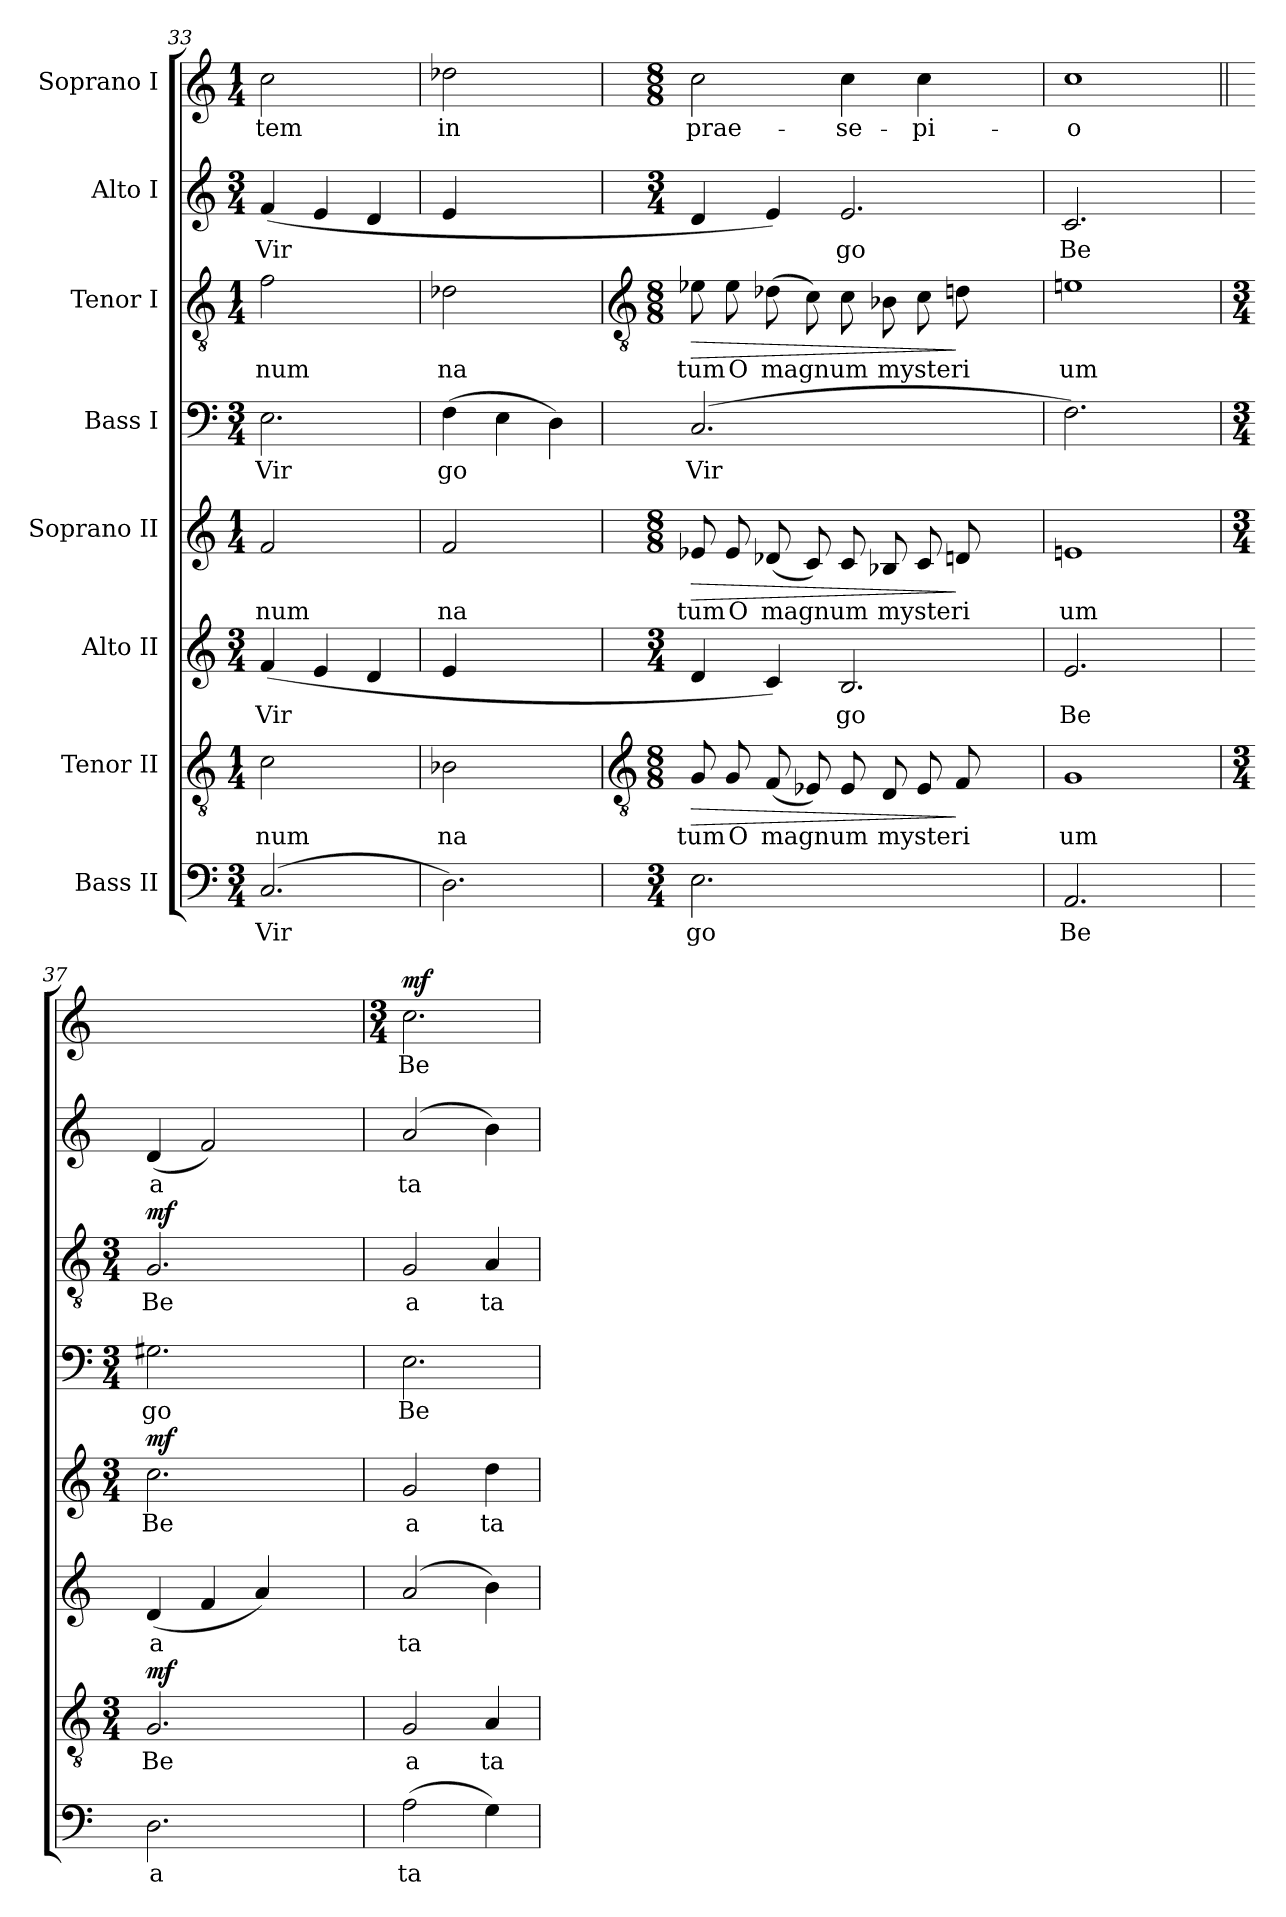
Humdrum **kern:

**kern	**text	**kern	**text	**dynam	**kern	**text	**kern	**text	**dynam	**kern	**text	**kern	**text	**dynam	**kern	**text	**kern	**text	**dynam
*part8	*part8	*part7	*part7	*part7	*part6	*part6	*part5	*part5	*part5	*part4	*part4	*part3	*part3	*part3	*part2	*part2	*part1	*part1	*part1
*staff8	*staff8	*staff7	*staff7	*staff7	*staff6	*staff6	*staff5	*staff5	*staff5	*staff4	*staff4	*staff3	*staff3	*staff3	*staff2	*staff2	*staff1	*staff1	*staff1
*I"Bass II	*	*I"Tenor II	*	*	*I"Alto II	*	*I"Soprano II	*	*	*I"Bass I	*	*I"Tenor I	*	*	*I"Alto I	*	*I"Soprano I	*	*
*clefF4	*	*clefGv2	*	*	*clefG2	*	*clefG2	*	*	*clefF4	*	*clefGv2	*	*	*clefG2	*	*clefG2	*	*
*k[]	*	*k[]	*	*	*k[]	*	*k[]	*	*	*k[]	*	*k[]	*	*	*k[]	*	*k[]	*	*
*C:	*	*C:	*	*	*C:	*	*C:	*	*	*C:	*	*C:	*	*	*C:	*	*C:	*	*
*M3/4	*	*M1/4	*	*	*M3/4	*	*M1/4	*	*	*M3/4	*	*M1/4	*	*	*M3/4	*	*M1/4	*	*
=33	=33	=33	=33	=33	=33	=33	=33	=33	=33	=33	=33	=33	=33	=33	=33	=33	=33	=33	=33
!	!LO:LY:b	!	!LO:LY:b	!	!	!LO:LY:b	!	!LO:LY:b	!	!	!LO:LY:b	!	!LO:LY:b	!	!	!LO:LY:b	!	!LO:LY:b	!
(>2.C/	Vir	2c\	num	.	(<4f/	Vir	2f/	num	.	2.E\	Vir	2f\	num	.	(<4f/	Vir	2cc\	tem	.
.	.	.	.	.	4e/	.	.	.	.	.	.	.	.	.	4e/	.	.	.	.
.	.	4ryy	.	.	4d/	.	4ryy	.	.	.	.	4ryy	.	.	4d/	.	4ryy	.	.
=34	=34	=34	=34	=34	=34	=34	=34	=34	=34	=34	=34	=34	=34	=34	=34	=34	=34	=34	=34
!	!	!	!LO:LY:b	!	!	!	!	!LO:LY:b	!	!	!LO:LY:b	!	!LO:LY:b	!	!	!	!	!LO:LY:b	!
2.D\)	.	2B-X\	na	.	4e/	.	2f/	na	.	(>4F\	go	2d-X\	na	.	4e/	.	2dd-X\	in	.
.	.	.	.	.	2ryy	.	.	.	.	4E\	.	.	.	.	2ryy	.	.	.	.
.	.	4ryy	.	.	.	.	4ryy	.	.	4D\)	.	4ryy	.	.	.	.	4ryy	.	.
!!LO:LB:g=z
=35	=35	=35	=35	=35	=35	=35	=35	=35	=35	=35	=35	=35	=35	=35	=35	=35	=35	=35	=35
*	*	*clefGv2	*	*	*	*	*	*	*	*	*	*clefGv2	*	*	*	*	*	*	*
*M3/4	*	*M8/8	*	*	*M3/4	*	*M8/8	*	*	*	*	*M8/8	*	*	*M3/4	*	*M8/8	*	*
!	!LO:LY:b	!	!LO:LY:b	!LO:HP:b	!	!	!	!LO:LY:b	!LO:HP:b	!	!LO:LY:b	!	!LO:LY:b	!LO:HP:b	!	!	!	!LO:LY:b	!
2.E\	go	8G/	tum	>	4d/	.	8e-X/	tum	>	(>2.C/	Vir	8e-X\	tum	>	4d/	.	2cc\	prae-	.
!	!	!	!LO:LY:b	!	!	!	!	!LO:LY:b	!	!	!	!	!LO:LY:b	!	!	!	!	!	!
.	.	8G/	O	.	.	.	8e-/	O	.	.	.	8e-\	O	.	.	.	.	.	.
!	!	!	!LO:LY:b	!	!	!	!	!LO:LY:b	!	!	!	!	!LO:LY:b	!	!	!	!	!	!
.	.	(<8F/	magnum	.	4c/)	.	(<8d-X/	magnum	.	.	.	(>8d-X\	magnum	.	4e/)	.	.	.	.
.	.	8E-X/)	.	.	.	.	8c/)	.	.	.	.	8c\)	.	.	.	.	.	.	.
!	!	!	!	!	!	!LO:LY:b	!	!	!	!	!	!	!	!	!	!LO:LY:b	!	!LO:LY:b	!
.	.	8E-/	.	.	2.B/	go	8c/	.	.	.	.	8c\	.	.	2.e/	go	4cc\	-se-	.
!	!	!	!LO:LY:b	!	!	!	!	!LO:LY:b	!	!	!	!	!LO:LY:b	!	!	!	!	!	!
.	.	8D/	mysteri	.	.	.	8B-X/	mysteri	.	.	.	8B-X\	mysteri	.	.	.	.	.	.
!	!	!	!	!	!	!	!	!	!	!	!	!	!	!	!	!	!	!LO:LY:b	!
2ryy	.	8E-/	.	.	.	.	8c/	.	.	2ryy	.	8c\	.	.	.	.	4cc\	-pi-	.
.	.	8F/	.	]	.	.	8dn/	.	]	.	.	8dn\	.	]	.	.	.	.	.
.	.	4ryy	.	.	.	.	4ryy	.	.	.	.	4ryy	.	.	.	.	4ryy	.	.
=36	=36	=36	=36	=36	=36	=36	=36	=36	=36	=36	=36	=36	=36	=36	=36	=36	=36	=36	=36
!	!LO:LY:b	!	!LO:LY:b	!	!	!LO:LY:b	!	!LO:LY:b	!	!	!	!	!LO:LY:b	!	!	!LO:LY:b	!	!LO:LY:b	!
2.AA/	Be	1G	um	.	2.e/	Be	1en	um	.	2.F\)	.	1en	um	.	2.c/	Be	1cc	-o	.
4ryy	.	.	.	.	4ryy	.	.	.	.	4ryy	.	.	.	.	4ryy	.	.	.	.
!!LO:LB:g=z
=37	=37||	=37	=37||	=37||	=37	=37||	=37	=37||	=37||	=37	=37||	=37	=37||	=37||	=37	=37||	=37||	=37||	=37||
*	*	*M3/4	*	*	*	*	*M3/4	*	*	*M3/4	*	*M3/4	*	*	*	*	*	*	*
!	!LO:LY:b	!	!LO:LY:b	!LO:DY:a	!	!LO:LY:b	!	!LO:LY:b	!LO:DY:a	!	!LO:LY:b	!	!LO:LY:b	!LO:DY:a	!	!LO:LY:b	!	!	!
2.D\	a	2.G/	Be	mf	(<4d/	a	2.cc\	Be	mf	2.G#X\	go	2.G/	Be	mf	(<4d/	a	4ryy	.	.
.	.	.	.	.	4f/	.	.	.	.	.	.	.	.	.	2f/)	.	4ryy	.	.
.	.	.	.	.	4a/)	.	.	.	.	.	.	.	.	.	.	.	4ryy	.	.
4ryy	.	4ryy	.	.	4ryy	.	4ryy	.	.	4ryy	.	4ryy	.	.	4ryy	.	4ryy	.	.
=38A	=38A	=38A	=38A	=38A	=38A	=38A	=38A	=38A	=38A	=38A	=38A	=38A	=38A	=38A	=38A	=38A	=38A	=38A	=38A
*	*	*	*	*	*	*	*	*	*	*	*	*	*	*	*	*	*M3/4	*	*
*	*	*	*	*	*	*	*	*	*	*	*	*	*	*	*	*	*MM88	*	*
!	!LO:LY:b	!	!LO:LY:b	!	!	!LO:LY:b	!	!LO:LY:b	!	!	!LO:LY:b	!	!LO:LY:b	!	!	!LO:LY:b	!	!LO:LY:b	!LO:DY:a
(>2A\	ta	2G/	a	.	(>2a/	ta	2g/	a	.	2.E\	Be	2G/	a	.	(>2a/	ta	2.cc\	Be-	mf
!	!	!	!LO:LY:b	!	!	!	!	!LO:LY:b	!	!	!	!	!LO:LY:b	!	!	!	!	!	!
4G\)	.	4A/	ta	.	4b\)	.	4dd\	ta	.	.	.	4A/	ta	.	4b\)	.	.	.	.
=	=	=	=	=	=	=	=	=	=	=	=	=	=	=	=	=	=	=	=
*-	*-	*-	*-	*-	*-	*-	*-	*-	*-	*-	*-	*-	*-	*-	*-	*-	*-	*-	*-
